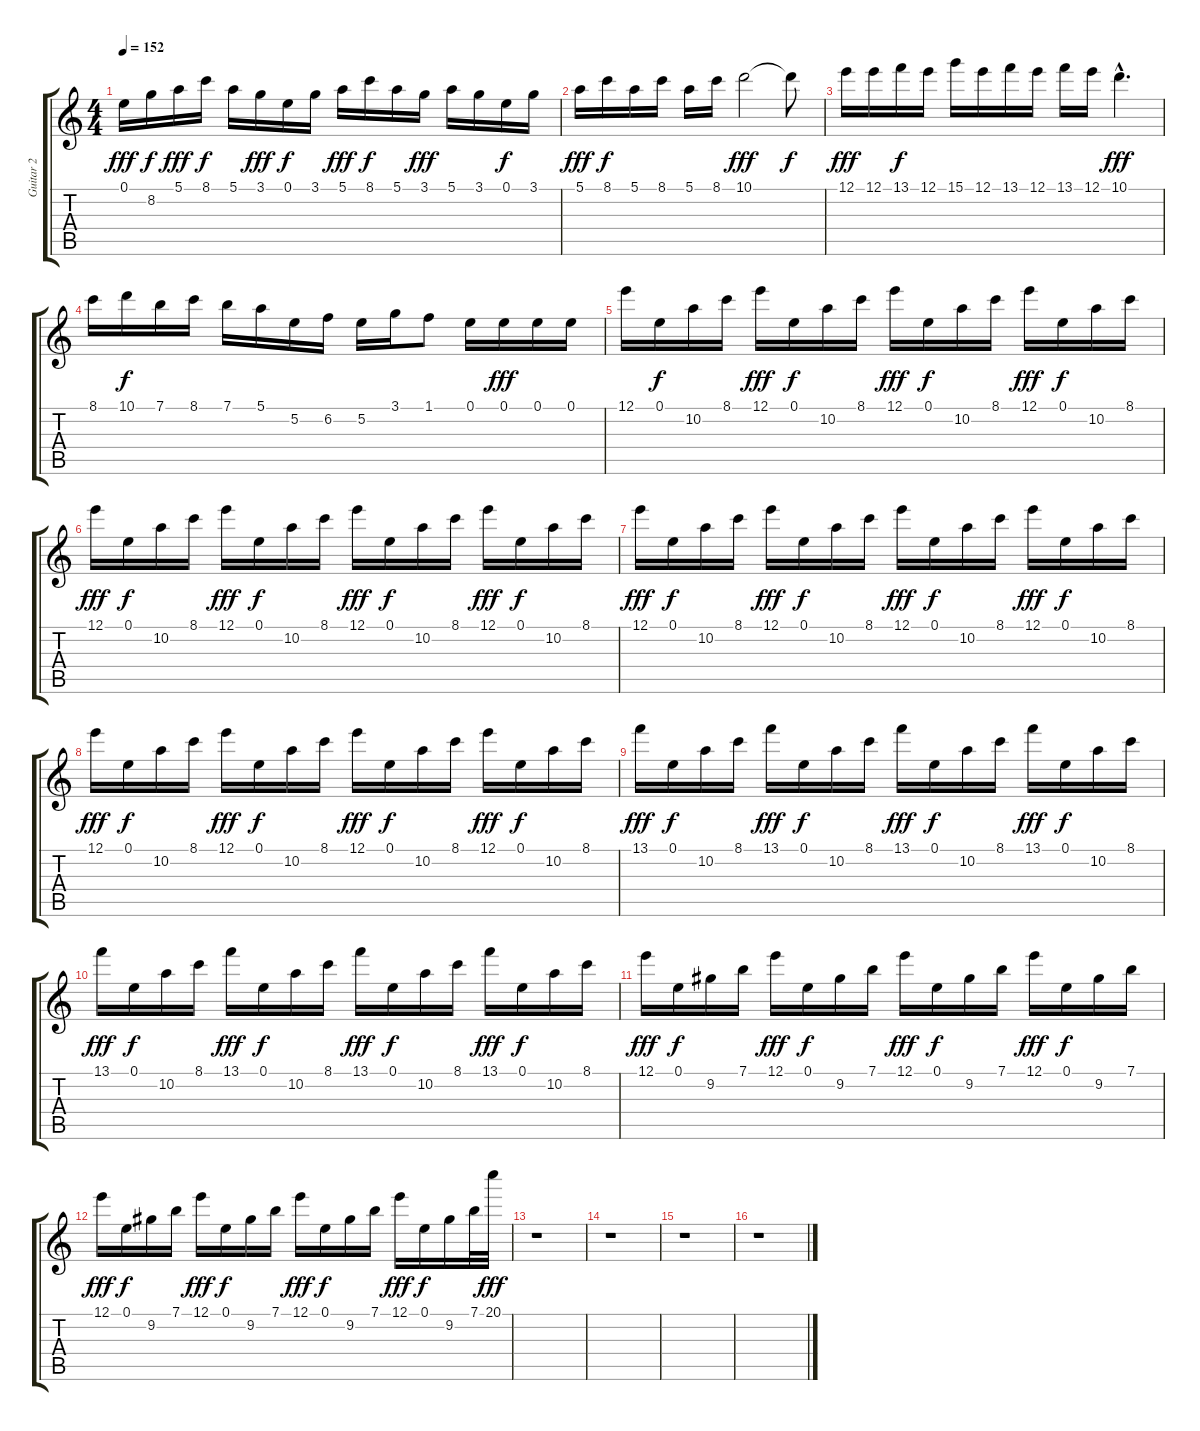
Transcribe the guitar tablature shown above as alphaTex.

\track ("Guitar 2" "Guitar 2") {instrument overdrivenguitar}
\staff {score tabs}
\tuning (E4 B3 G3 D3 A2 E2) {hide}
\ts (4 4)
\tempo 152
\clef g2
\ks c
0.1.16{dy fff} 8.2.16{dy f} 5.1.16{dy fff} 8.1.16{dy f} 5.1.16 3.1.16{dy fff} 0.1.16{dy f} 3.1.16 5.1.16{dy fff} 8.1.16{dy f} 5.1.16 3.1.16{dy fff} 5.1.16 3.1.16 0.1.16{dy f} 3.1.16 |
5.1.16{dy fff} 8.1.16{dy f} 5.1.16 8.1.16 5.1.16 8.1.16 10.1.2{dy fff} 10.1{t}.8{dy f} |
12.1.16{dy fff} 12.1.16 13.1.16{dy f} 12.1.16 15.1.16 12.1.16 13.1.16 12.1.16 13.1.16 12.1.16 10.1{hac}.4{d dy fff} |
8.1.16 10.1.16{dy f} 7.1.16 8.1.16 7.1.16 5.1.16 5.2.16 6.2.16 5.2.16 3.1.16 1.1.8 0.1.16 0.1.16{dy fff} 0.1.16 0.1.16 |
12.1.16 0.1.16{dy f} 10.2.16 8.1.16 12.1.16{dy fff} 0.1.16{dy f} 10.2.16 8.1.16 12.1.16{dy fff} 0.1.16{dy f} 10.2.16 8.1.16 12.1.16{dy fff} 0.1.16{dy f} 10.2.16 8.1.16 |
12.1.16{dy fff} 0.1.16{dy f} 10.2.16 8.1.16 12.1.16{dy fff} 0.1.16{dy f} 10.2.16 8.1.16 12.1.16{dy fff} 0.1.16{dy f} 10.2.16 8.1.16 12.1.16{dy fff} 0.1.16{dy f} 10.2.16 8.1.16 |
12.1.16{dy fff} 0.1.16{dy f} 10.2.16 8.1.16 12.1.16{dy fff} 0.1.16{dy f} 10.2.16 8.1.16 12.1.16{dy fff} 0.1.16{dy f} 10.2.16 8.1.16 12.1.16{dy fff} 0.1.16{dy f} 10.2.16 8.1.16 |
12.1.16{dy fff} 0.1.16{dy f} 10.2.16 8.1.16 12.1.16{dy fff} 0.1.16{dy f} 10.2.16 8.1.16 12.1.16{dy fff} 0.1.16{dy f} 10.2.16 8.1.16 12.1.16{dy fff} 0.1.16{dy f} 10.2.16 8.1.16 |
13.1.16{dy fff} 0.1.16{dy f} 10.2.16 8.1.16 13.1.16{dy fff} 0.1.16{dy f} 10.2.16 8.1.16 13.1.16{dy fff} 0.1.16{dy f} 10.2.16 8.1.16 13.1.16{dy fff} 0.1.16{dy f} 10.2.16 8.1.16 |
13.1.16{dy fff} 0.1.16{dy f} 10.2.16 8.1.16 13.1.16{dy fff} 0.1.16{dy f} 10.2.16 8.1.16 13.1.16{dy fff} 0.1.16{dy f} 10.2.16 8.1.16 13.1.16{dy fff} 0.1.16{dy f} 10.2.16 8.1.16 |
12.1.16{dy fff} 0.1.16{dy f} 9.2.16 7.1.16 12.1.16{dy fff} 0.1.16{dy f} 9.2.16 7.1.16 12.1.16{dy fff} 0.1.16{dy f} 9.2.16 7.1.16 12.1.16{dy fff} 0.1.16{dy f} 9.2.16 7.1.16 |
12.1.16{dy fff} 0.1.16{dy f} 9.2.16 7.1.16 12.1.16{dy fff} 0.1.16{dy f} 9.2.16 7.1.16 12.1.16{dy fff} 0.1.16{dy f} 9.2.16 7.1.16 12.1.16{dy fff} 0.1.16{dy f} 9.2.16 7.1.32 20.1.32{dy fff} |
r.1 |
r.1 |
r.1 |
r.1
